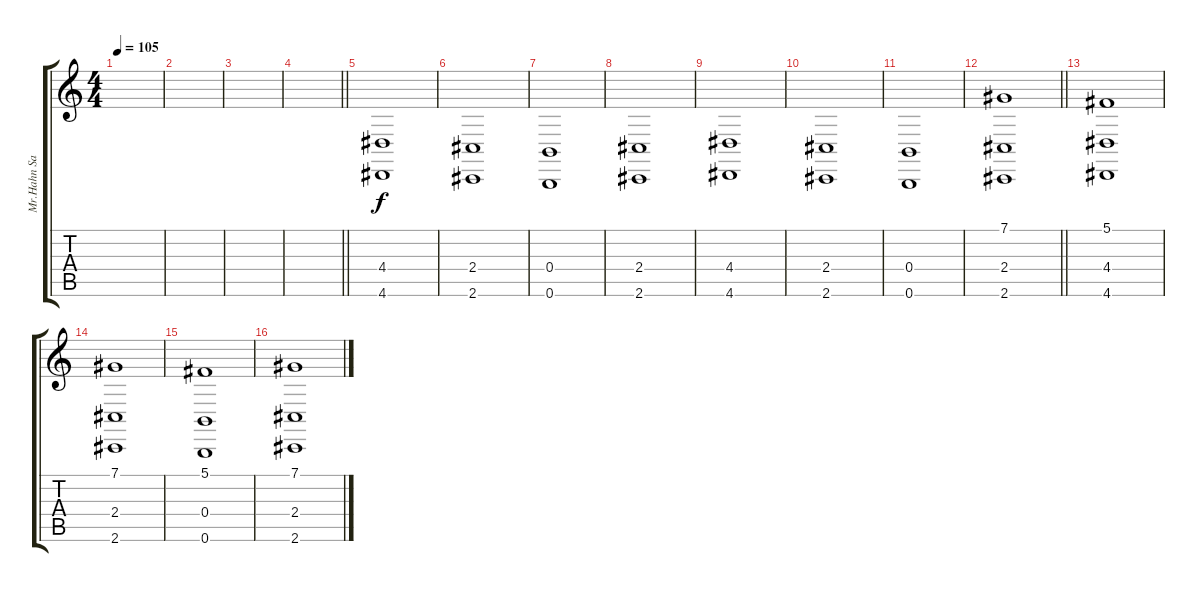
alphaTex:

\track ("Mr.Hahn Sampler1" "Mr.Hahn Sa") {instrument stringensemble1}
\staff {score tabs}
\tuning (Db4 Ab3 E3 B2 Gb2 B1) {hide}
\ts (4 4)
\tempo 105
\clef g2
\ks c
|
|
|
\barLineRight lightlight
|
(4.4 4.6).1 |
(2.4 2.6).1 |
(0.4 0.6).1 |
(2.4 2.6).1 |
(4.4 4.6).1 |
(2.4 2.6).1 |
(0.4 0.6).1 |
\barLineRight lightlight
(7.1 2.4 2.6).1 |
(5.1 4.4 4.6).1 |
(7.1 2.4 2.6).1 |
(5.1 0.4 0.6).1 |
(7.1 2.4 2.6).1
